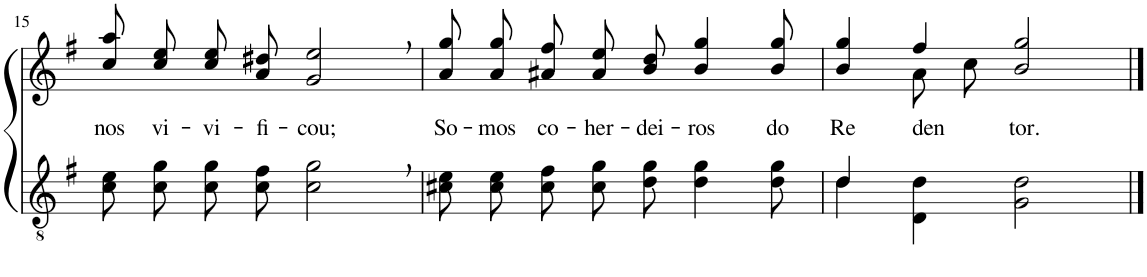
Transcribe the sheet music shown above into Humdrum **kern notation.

**kern	**kern	**text
*part2	*part1	*part1
*staff2	*staff1	*staff1
*I"Parte III e IV	*I"Parte I e II	*
!!LO:PB:g=z
*clefGv2	*clefG2	*
*Trd4c7	*Trd4c7	*
*k[f#]	*k[f#]	*
*M4/4	*M4/4	*
=15	=15	=15
!	!	!LO:LY:b
8c\ 8e\L	8cc\ 8aa\L	nos
!	!	!LO:LY:b
8c\ 8g\J	8cc\ 8ee\J	vi-
!	!	!LO:LY:b
8c\ 8g\L	8cc\ 8ee\L	-vi-
!	!	!LO:LY:b
8c\ 8f#\J	8a\ 8dd#X\J	-fi-
!	!	!LO:LY:b
2c\, 2g\,	2g/, 2ee/,	-cou;
=16	=16	=16
!	!	!LO:LY:b
8c#X\ 8e\L	8a\ 8gg\L	So-
!	!	!LO:LY:b
8c#\ 8e\J	8a\ 8gg\J	-mos
!	!	!LO:LY:b
8c#\ 8f#\L	8a#X\ 8ff#\L	co-
!	!	!LO:LY:b
8c#\ 8g\J	8a#\ 8ee\J	-her-
!	!	!LO:LY:b
8d\ 8g\	8b/ 8dd/	-dei-
!	!	!LO:LY:b
4d\ 4g\	4b/ 4gg/	-ros
!	!	!LO:LY:b
8d\ 8g\	8b/ 8gg/	do
=17	=17	=17
*^	*	*
!	!	!	!LO:LY:b
*	*	*^	*
4d/	4d\	4b/ 4gg/	4ryy	Re-
!	!	!	!	!LO:LY:b
2.ryy	4D\ 4d\	4ff#/	8a\L	-den-
.	.	.	8cc\J	.
!	!	!	!	!LO:LY:b
.	2G\ 2d\	2b/ 2gg/	2ryy	-tor.
*v	*v	*	*	*
*	*v	*v	*
==	==	==
*-	*-	*-
